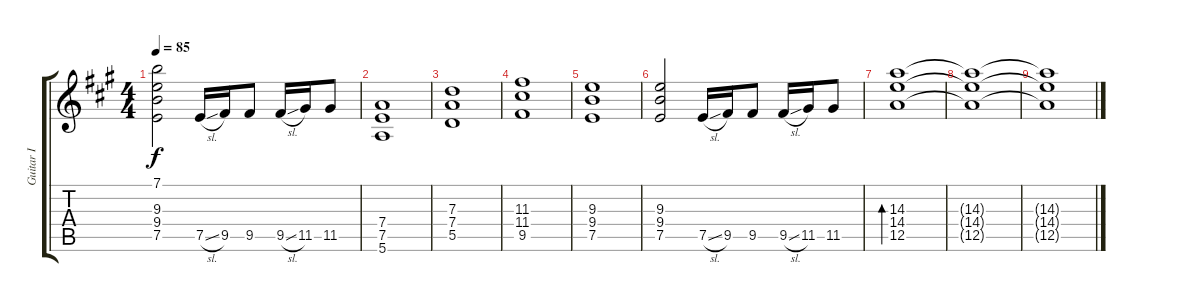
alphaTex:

\track ("Guitar I" "Guitar I") {instrument distortionguitar}
\staff {score tabs}
\tuning (E4 B3 G3 D3 A2 E2) {hide}
\ts (4 4)
\tempo 85
\clef g2
\ks a
(7.1 9.3 9.4 7.5).2{dy f} 7.5{sl}.16 9.5.16 9.5.8 9.5{sl}.16 11.5.16 11.5.8 |
(7.4 7.5 5.6).1 |
(7.3 7.4 5.5).1 |
(11.3 11.4 9.5).1 |
(9.3 9.4 7.5).1 |
(9.3 9.4 7.5).2 7.5{sl}.16 9.5.16 9.5.8 9.5{sl}.16 11.5.16 11.5.8 |
(14.3 14.4 12.5).1{bd 120} |
(14.3{t} 14.4{t} 12.5{t}).1 |
(14.3{t} 14.4{t} 12.5{t}).1
